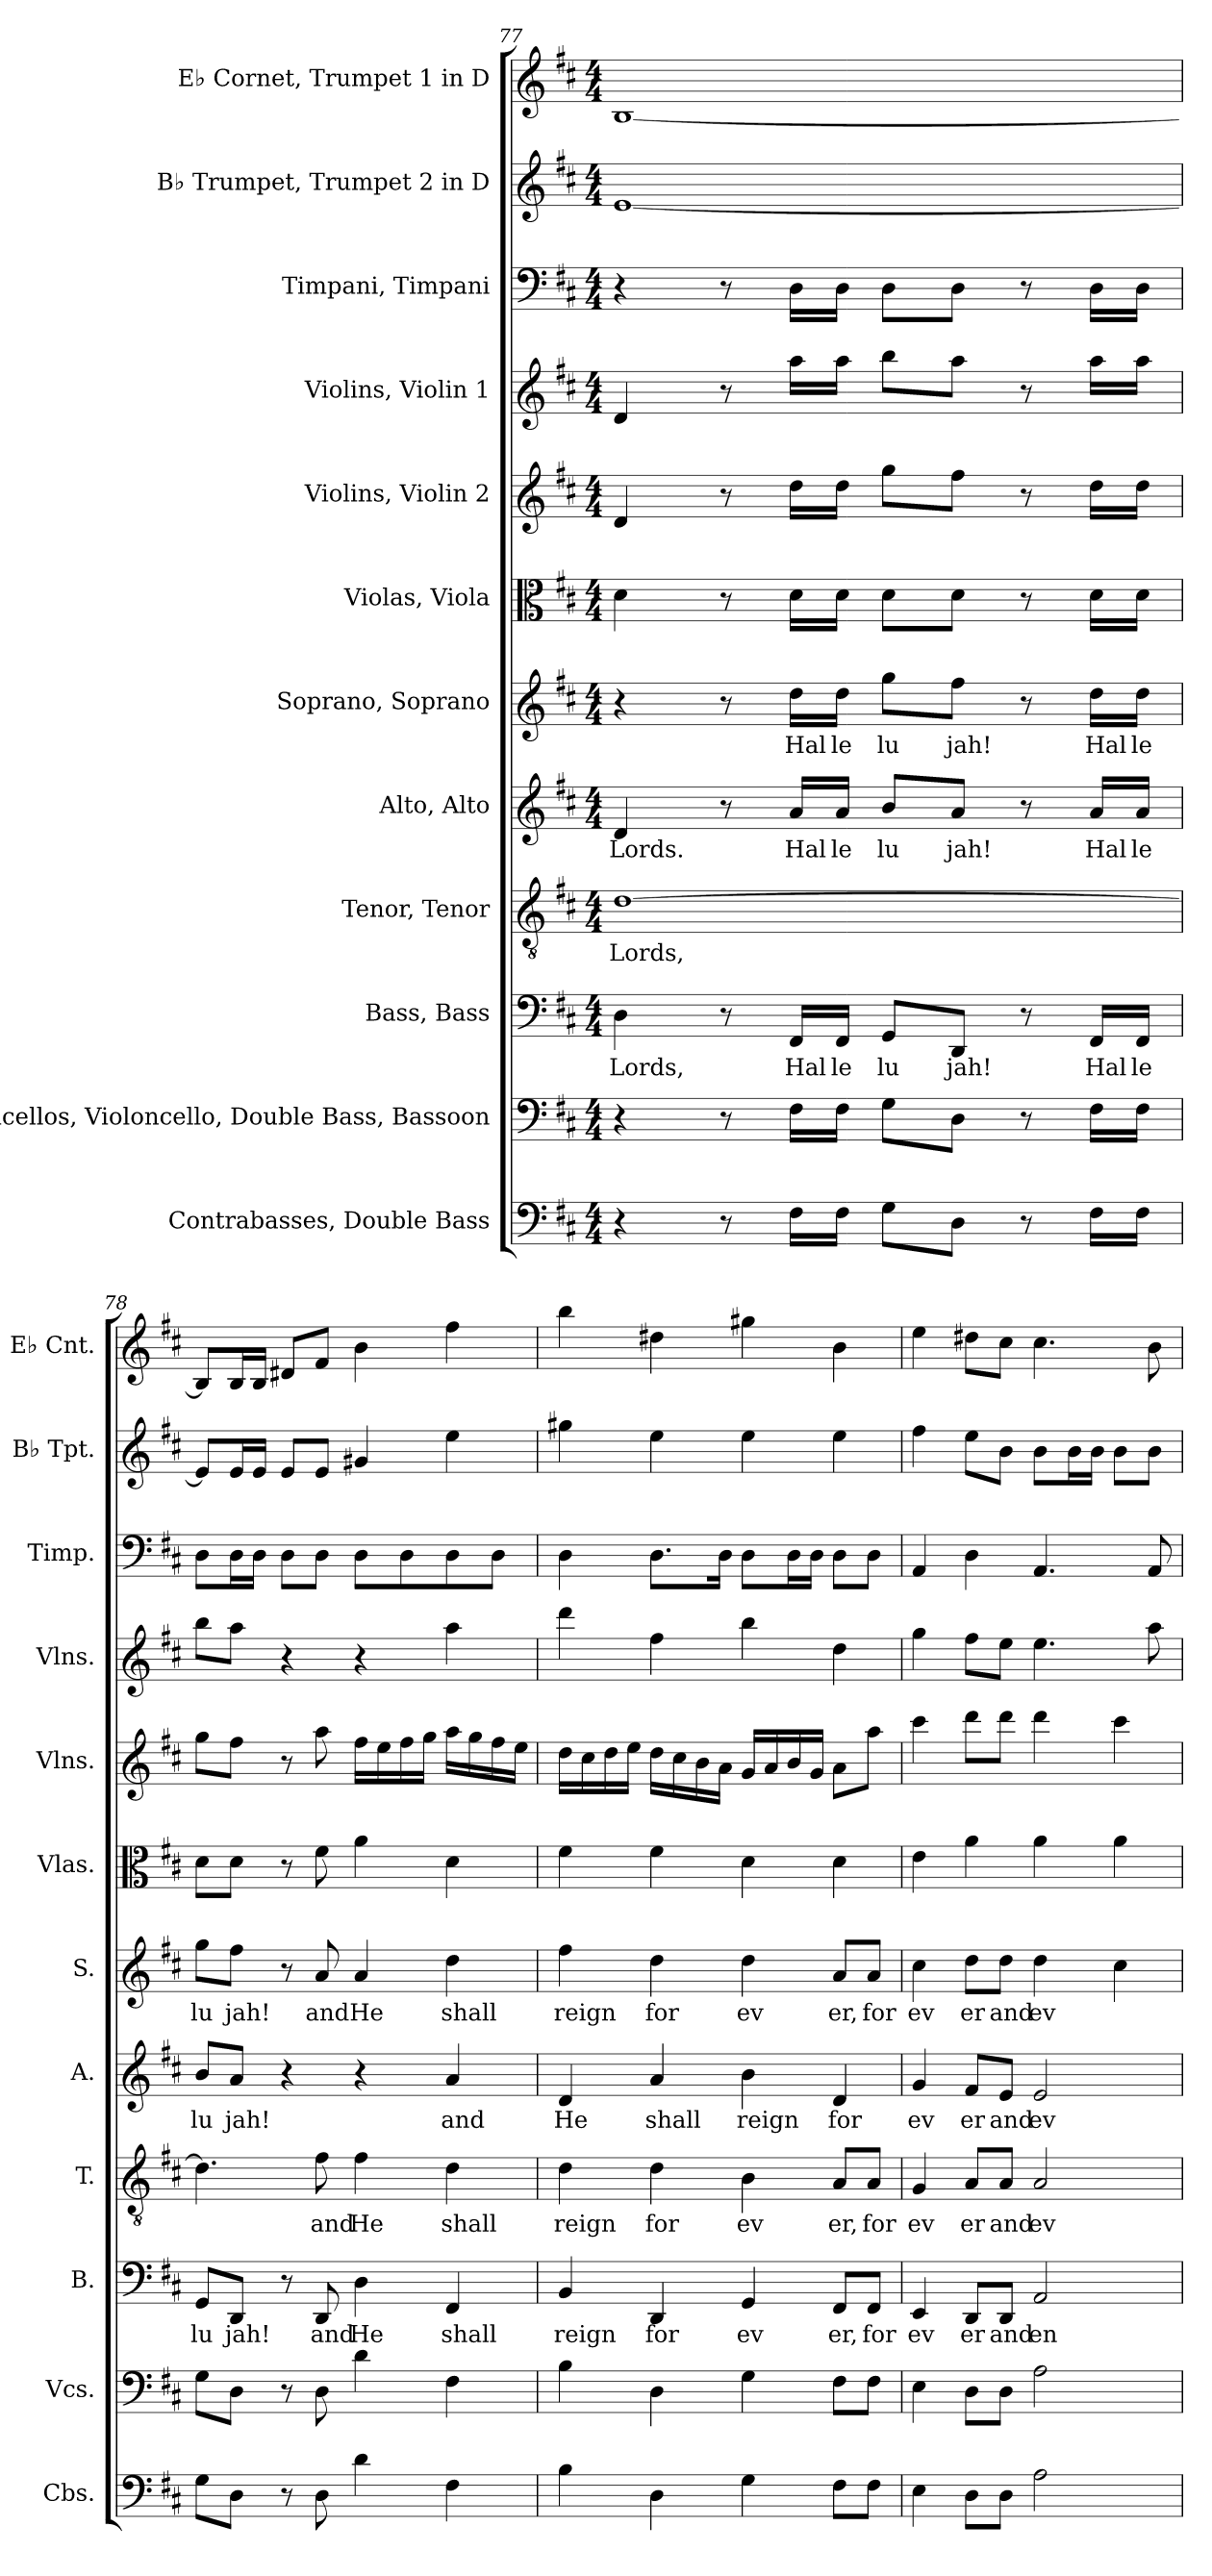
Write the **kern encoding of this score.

**kern	**kern	**kern	**text	**kern	**text	**kern	**text	**kern	**text	**kern	**kern	**kern	**kern	**kern	**kern
*part12	*part11	*part10	*part10	*part9	*part9	*part8	*part8	*part7	*part7	*part6	*part5	*part4	*part3	*part2	*part1
*staff12	*staff11	*staff10	*staff10	*staff9	*staff9	*staff8	*staff8	*staff7	*staff7	*staff6	*staff5	*staff4	*staff3	*staff2	*staff1
*I"Contrabasses, Double Bass	*I"Violoncellos, Violoncello, Double Bass, Bassoon	*I"Bass, Bass	*	*I"Tenor, Tenor	*	*I"Alto, Alto	*	*I"Soprano, Soprano	*	*I"Violas, Viola	*I"Violins, Violin 2	*I"Violins, Violin 1	*I"Timpani, Timpani	*I"B♭ Trumpet, Trumpet 2 in D	*I"E♭ Cornet, Trumpet 1 in D
*I'Cbs.	*I'Vcs.	*I'B.	*	*I'T.	*	*I'A.	*	*I'S.	*	*I'Vlas.	*I'Vlns.	*I'Vlns.	*I'Timp.	*I'B♭ Tpt.	*I'E♭ Cnt.
*clefF4	*clefF4	*clefF4	*	*clefGv2	*	*clefG2	*	*clefG2	*	*clefC3	*clefG2	*clefG2	*clefF4	*clefG2	*clefG2
*ITrd7c12	*	*	*	*	*	*	*	*	*	*	*	*	*	*ITrd1c2	*ITrd-2c-3
*k[f#c#]	*k[f#c#]	*k[f#c#]	*	*k[f#c#]	*	*k[f#c#]	*	*k[f#c#]	*	*k[f#c#]	*k[f#c#]	*k[f#c#]	*k[f#c#]	*k[]	*k[b-]
*M4/4	*M4/4	*M4/4	*	*M4/4	*	*M4/4	*	*M4/4	*	*M4/4	*M4/4	*M4/4	*M4/4	*M4/4	*M4/4
=77	=77	=77	=77	=77	=77	=77	=77	=77	=77	=77	=77	=77	=77	=77	=77
!	!	!	!LO:LY:b	!	!LO:LY:b	!	!LO:LY:b	!	!	!	!	!	!	!	!
4r	4r	4D\	Lords,	[1d	Lords,	4d/	Lords.	4r	.	4d\	4d/	4d/	4r	[1d	[1d
8r	8r	8r	.	.	.	8r	.	8r	.	8r	8r	8r	8r	.	.
!	!	!	!LO:LY:b	!	!	!	!LO:LY:b	!	!LO:LY:b	!	!	!	!	!	!
16FF#\LL	16F#\LL	16FF#/LL	Hal	.	.	16a/LL	Hal	16dd\LL	Hal	16d\LL	16dd\LL	16aa\LL	16D\LL	.	.
!	!	!	!LO:LY:b	!	!	!	!LO:LY:b	!	!LO:LY:b	!	!	!	!	!	!
16FF#\JJ	16F#\JJ	16FF#/JJ	le	.	.	16a/JJ	le	16dd\JJ	le	16d\JJ	16dd\JJ	16aa\JJ	16D\JJ	.	.
!	!	!	!LO:LY:b	!	!	!	!LO:LY:b	!	!LO:LY:b	!	!	!	!	!	!
8GG\L	8G\L	8GG/L	lu	.	.	8b/L	lu	8gg\L	lu	8d\L	8gg\L	8bb\L	8D\L	.	.
!	!	!	!LO:LY:b	!	!	!	!LO:LY:b	!	!LO:LY:b	!	!	!	!	!	!
8DD\J	8D\J	8DD/J	jah!	.	.	8a/J	jah!	8ff#\J	jah!	8d\J	8ff#\J	8aa\J	8D\J	.	.
8r	8r	8r	.	.	.	8r	.	8r	.	8r	8r	8r	8r	.	.
!	!	!	!LO:LY:b	!	!	!	!LO:LY:b	!	!LO:LY:b	!	!	!	!	!	!
16FF#\LL	16F#\LL	16FF#/LL	Hal	.	.	16a/LL	Hal	16dd\LL	Hal	16d\LL	16dd\LL	16aa\LL	16D\LL	.	.
!	!	!	!LO:LY:b	!	!	!	!LO:LY:b	!	!LO:LY:b	!	!	!	!	!	!
16FF#\JJ	16F#\JJ	16FF#/JJ	le	.	.	16a/JJ	le	16dd\JJ	le	16d\JJ	16dd\JJ	16aa\JJ	16D\JJ	.	.
!!LO:PB:g=z
=78	=78	=78	=78	=78	=78	=78	=78	=78	=78	=78	=78	=78	=78	=78	=78
!	!	!	!LO:LY:b	!	!	!	!LO:LY:b	!	!LO:LY:b	!	!	!	!	!	!
8GG\L	8G\L	8GG/L	lu	4.d\]	.	8b/L	lu	8gg\L	lu	8d\L	8gg\L	8bb\L	8D\L	8d/L]	8d/L]
!	!	!	!LO:LY:b	!	!	!	!LO:LY:b	!	!LO:LY:b	!	!	!	!	!	!
8DD\J	8D\J	8DD/J	jah!	.	.	8a/J	jah!	8ff#\J	jah!	8d\J	8ff#\J	8aa\J	16D\L	16d/L	16d/L
.	.	.	.	.	.	.	.	.	.	.	.	.	16D\JJ	16d/JJ	16d/JJ
8r	8r	8r	.	.	.	4r	.	8r	.	8r	8r	4r	8D\L	8d/L	8f#X/L
!	!	!	!LO:LY:b	!	!LO:LY:b	!	!	!	!LO:LY:b	!	!	!	!	!	!
8DD\	8D\	8DD/	and	8f#\	and	.	.	8a/	and	8f#\	8aa\	.	8D\J	8d/J	8a/J
!	!	!	!LO:LY:b	!	!LO:LY:b	!	!	!	!LO:LY:b	!	!	!	!	!	!
4D\	4d\	4D\	He	4f#\	He	4r	.	4a/	He	4a\	16ff#\LL	4r	8D\L	4f#X/	4dd\
.	.	.	.	.	.	.	.	.	.	.	16ee\	.	.	.	.
.	.	.	.	.	.	.	.	.	.	.	16ff#\	.	8D\	.	.
.	.	.	.	.	.	.	.	.	.	.	16gg\JJ	.	.	.	.
!	!	!	!LO:LY:b	!	!LO:LY:b	!	!LO:LY:b	!	!LO:LY:b	!	!	!	!	!	!
4FF#\	4F#\	4FF#/	shall	4d\	shall	4a/	and	4dd\	shall	4d\	16aa\LL	4aa\	8D\	4dd\	4aa\
.	.	.	.	.	.	.	.	.	.	.	16gg\	.	.	.	.
.	.	.	.	.	.	.	.	.	.	.	16ff#\	.	8D\J	.	.
.	.	.	.	.	.	.	.	.	.	.	16ee\JJ	.	.	.	.
=79	=79	=79	=79	=79	=79	=79	=79	=79	=79	=79	=79	=79	=79	=79	=79
!	!	!	!LO:LY:b	!	!LO:LY:b	!	!LO:LY:b	!	!LO:LY:b	!	!	!	!	!	!
4BB\	4B\	4BB/	reign	4d\	reign	4d/	He	4ff#\	reign	4f#\	16dd\LL	4ddd\	4D\	4ff#X\	4ddd\
.	.	.	.	.	.	.	.	.	.	.	16cc#\	.	.	.	.
.	.	.	.	.	.	.	.	.	.	.	16dd\	.	.	.	.
.	.	.	.	.	.	.	.	.	.	.	16ee\JJ	.	.	.	.
!	!	!	!LO:LY:b	!	!LO:LY:b	!	!LO:LY:b	!	!LO:LY:b	!	!	!	!	!	!
4DD\	4D\	4DD/	for	4d\	for	4a/	shall	4dd\	for	4f#\	16dd\LL	4ff#\	8.D\L	4dd\	4ff#X\
.	.	.	.	.	.	.	.	.	.	.	16cc#\	.	.	.	.
.	.	.	.	.	.	.	.	.	.	.	16b\	.	.	.	.
.	.	.	.	.	.	.	.	.	.	.	16a\JJ	.	16D\Jk	.	.
!	!	!	!LO:LY:b	!	!LO:LY:b	!	!LO:LY:b	!	!LO:LY:b	!	!	!	!	!	!
4GG\	4G\	4GG/	ev	4B\	ev	4b\	reign	4dd\	ev	4d\	16g/LL	4bb\	8D\L	4dd\	4bbn\
.	.	.	.	.	.	.	.	.	.	.	16a/	.	.	.	.
.	.	.	.	.	.	.	.	.	.	.	16b/	.	16D\L	.	.
.	.	.	.	.	.	.	.	.	.	.	16g/JJ	.	16D\JJ	.	.
!	!	!	!LO:LY:b	!	!LO:LY:b	!	!LO:LY:b	!	!LO:LY:b	!	!	!	!	!	!
8FF#\L	8F#\L	8FF#/L	er,	8A/L	er,	4d/	for	8a/L	er,	4d\	8a\L	4dd\	8D\L	4dd\	4dd\
!	!	!	!LO:LY:b	!	!LO:LY:b	!	!	!	!LO:LY:b	!	!	!	!	!	!
8FF#\J	8F#\J	8FF#/J	for	8A/J	for	.	.	8a/J	for	.	8aa\J	.	8D\J	.	.
!!LO:PB:g=z
=80	=80	=80	=80	=80	=80	=80	=80	=80	=80	=80	=80	=80	=80	=80	=80
!	!	!	!LO:LY:b	!	!LO:LY:b	!	!LO:LY:b	!	!LO:LY:b	!	!	!	!	!	!
4EE\	4E\	4EE/	ev	4G/	ev	4g/	ev	4cc#\	ev	4e\	4ccc#\	4gg\	4AA/	4ee\	4gg\
!	!	!	!LO:LY:b	!	!LO:LY:b	!	!LO:LY:b	!	!LO:LY:b	!	!	!	!	!	!
8DD\L	8D\L	8DD/L	er	8A/L	er	8f#/L	er	8dd\L	er	4a\	8ddd\L	8ff#\L	4D\	8dd\L	8ff#X\L
!	!	!	!LO:LY:b	!	!LO:LY:b	!	!LO:LY:b	!	!LO:LY:b	!	!	!	!	!	!
8DD\J	8D\J	8DD/J	and	8A/J	and	8e/J	and	8dd\J	and	.	8ddd\J	8ee\J	.	8a\J	8ee\J
!	!	!	!LO:LY:b	!	!LO:LY:b	!	!LO:LY:b	!	!LO:LY:b	!	!	!	!	!	!
2AA\	2A\	2AA/	en	2A/	ev	2e/	ev	4dd\	ev	4a\	4ddd\	4.ee\	4.AA/	8a\L	4.ee\
.	.	.	.	.	.	.	.	.	.	.	.	.	.	16a\L	.
.	.	.	.	.	.	.	.	.	.	.	.	.	.	16a\JJ	.
.	.	.	.	.	.	.	.	4cc#\	.	4a\	4ccc#\	.	.	8a\L	.
.	.	.	.	.	.	.	.	.	.	.	.	8aa\	8AA/	8a\J	8dd\
=	=	=	=	=	=	=	=	=	=	=	=	=	=	=	=
*-	*-	*-	*-	*-	*-	*-	*-	*-	*-	*-	*-	*-	*-	*-	*-
